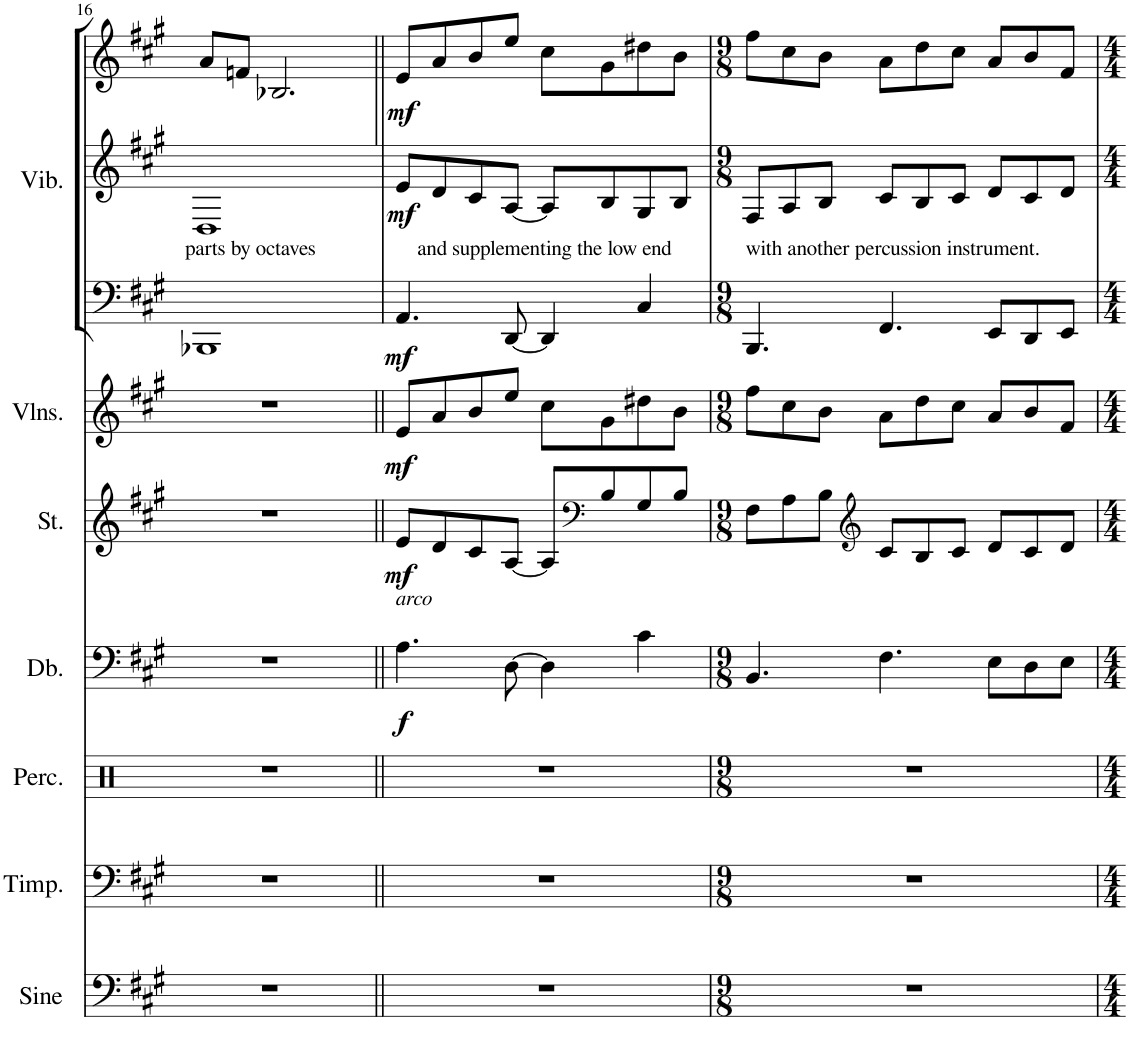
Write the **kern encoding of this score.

**kern	**kern	**kern	**kern	**dynam	**kern	**dynam	**kern	**dynam	**kern	**kern	**kern	**dynam
*part7	*part6	*part5	*part4	*part4	*part3	*part3	*part2	*part2	*part1	*part1	*part1	*part1
*staff9	*staff8	*staff7	*staff6	*staff6	*staff5	*staff5	*staff4	*staff4	*staff3	*staff2	*staff1	*staff1/2/3
*I"Sine Wave	*I"Timpani	*I"Percussion	*I"Double Bass	*	*I"Strings	*	*I"Violins	*	*I"Vibraphone	*	*	*
*I'Sine	*I'Timp.	*I'Perc.	*I'Db.	*	*I'St.	*	*I'Vlns.	*	*I'Vib.	*	*	*
!!LO:PB:g=z
*clefF4	*clefF4	*clefX	*clefF4	*	*clefG2	*	*clefG2	*	*clefF4	*clefG2	*clefG2	*
*	*	*	*Trd7c12	*	*	*	*	*	*	*	*	*
*k[f#c#g#]	*k[f#c#g#]	*k[]	*k[f#c#g#]	*	*k[f#c#g#]	*	*k[f#c#g#]	*	*k[f#c#g#]	*k[f#c#g#]	*k[f#c#g#]	*
*M4/4	*M4/4	*M4/4	*M4/4	*	*M4/4	*	*M4/4	*	*M4/4	*M4/4	*M4/4	*
=16	=16	=16	=16	=16	=16	=16	=16	=16	=16	=16	=16	=16
!	!	!	!	!	!	!	!	!	!LO:TX:a:t=parts by octaves	!	!	!
1r	1r	1r	1r	.	1r	.	1r	.	1BBB-X	1D	8a/L	.
.	.	.	.	.	.	.	.	.	.	.	8fn/J	.
.	.	.	.	.	.	.	.	.	.	.	2.B-X/	.
=17||	=17||	=17||	=17||	=17||	=17||	=17||	=17||	=17||	=17||	=17||	=17||	=17||
!	!	!	!	!	!	!	!	!	!LO:TX:a:t=and supplementing the low end	!	!	!
!	!	!	!LO:TX:a:i:t=arco	!	!	!	!	!	!	!	!	!
!	!	!	!	!LO:DY:b	!	!LO:DY:b	!	!LO:DY:b	!	!	!	!LO:DY:b=3
!	!	!	!	!	!	!	!	!	!	!	!	!LO:DY:n=1:b=2
!	!	!	!	!	!	!	!	!	!	!	!	!LO:DY:n=2:b
1r	1r	1r	4.A\	f	8e/L	mf	8e/L	mf	4.AA/	8e/L	8e/L	mf mf mf
.	.	.	.	.	8d/	.	8a/	.	.	8d/	8a/	.
.	.	.	.	.	8c#/	.	8b/	.	.	8c#/	8b/	.
.	.	.	[8D\	.	[8A/J	.	8ee/J	.	[8DD/	[8A/J	8ee/J	.
.	.	.	4D\]	.	8A/L]	.	8cc#\L	.	4DD/]	8A/L]	8cc#\L	.
*	*	*	*	*	*clefF4	*	*	*	*	*	*	*
.	.	.	.	.	8B/	.	8g#\	.	.	8B/	8g#\	.
.	.	.	4c#\	.	8G#/	.	8dd#X\	.	4C#/	8G#/	8dd#X\	.
.	.	.	.	.	8B/J	.	8b\J	.	.	8B/J	8b\J	.
=18	=18	=18	=18	=18	=18	=18	=18	=18	=18	=18	=18	=18
*M9/8	*M9/8	*M9/8	*M9/8	*	*M9/8	*	*M9/8	*	*M9/8	*M9/8	*M9/8	*
!	!	!	!	!	!	!	!	!	!LO:TX:a:t=with another percussion instrument.	!	!	!
8%9r	8%9r	8%9r	4.BB/	.	8F#\L	.	8ff#\L	.	4.BBB/	8F#/L	8ff#\L	.
.	.	.	.	.	8A\	.	8cc#\	.	.	8A/	8cc#\	.
.	.	.	.	.	8B\J	.	8b\J	.	.	8B/J	8b\J	.
*	*	*	*	*	*clefG2	*	*	*	*	*	*	*
.	.	.	4.F#\	.	8c#/L	.	8a\L	.	4.FF#/	8c#/L	8a\L	.
.	.	.	.	.	8B/	.	8dd\	.	.	8B/	8dd\	.
.	.	.	.	.	8c#/J	.	8cc#\J	.	.	8c#/J	8cc#\J	.
.	.	.	8E\L	.	8d/L	.	8a/L	.	8EE/L	8d/L	8a/L	.
.	.	.	8D\	.	8c#/	.	8b/	.	8DD/	8c#/	8b/	.
.	.	.	8E\J	.	8d/J	.	8f#/J	.	8EE/J	8d/J	8f#/J	.
=	=	=	=	=	=	=	=	=	=	=	=	=
*-	*-	*-	*-	*-	*-	*-	*-	*-	*-	*-	*-	*-
